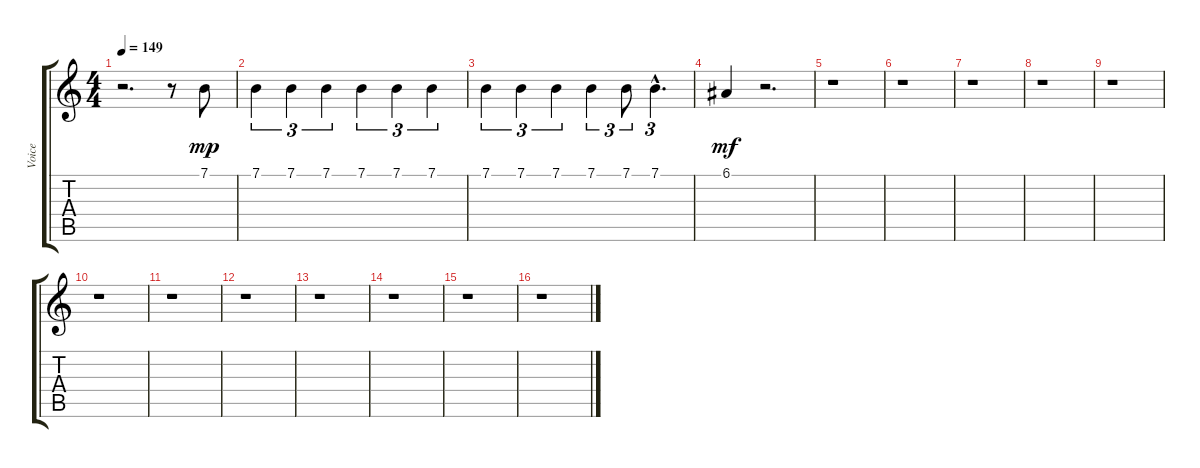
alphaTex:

\track ("Voice" "Voice") {instrument lead3calliope}
\staff {score tabs}
\tuning (E4 B3 G3 D3 A2 E2) {hide}
\ts (4 4)
\tempo 149
\clef g2
\ks c
r.2{d dy mp} r.8 7.1.8 |
7.1.4{tu (3 2)} 7.1.4{tu (3 2)} 7.1.4{tu (3 2)} 7.1.4{tu (3 2)} 7.1.4{tu (3 2)} 7.1.4{tu (3 2)} |
7.1.4{tu (3 2)} 7.1.4{tu (3 2)} 7.1.4{tu (3 2)} 7.1.4{tu (3 2)} 7.1.8{tu (3 2)} 7.1{hac}.4{d tu (3 2)} |
6.1.4{dy mf} r.2{d} |
r.1 |
r.1 |
r.1 |
r.1 |
r.1 |
r.1 |
r.1 |
r.1 |
r.1 |
r.1 |
r.1 |
r.1
